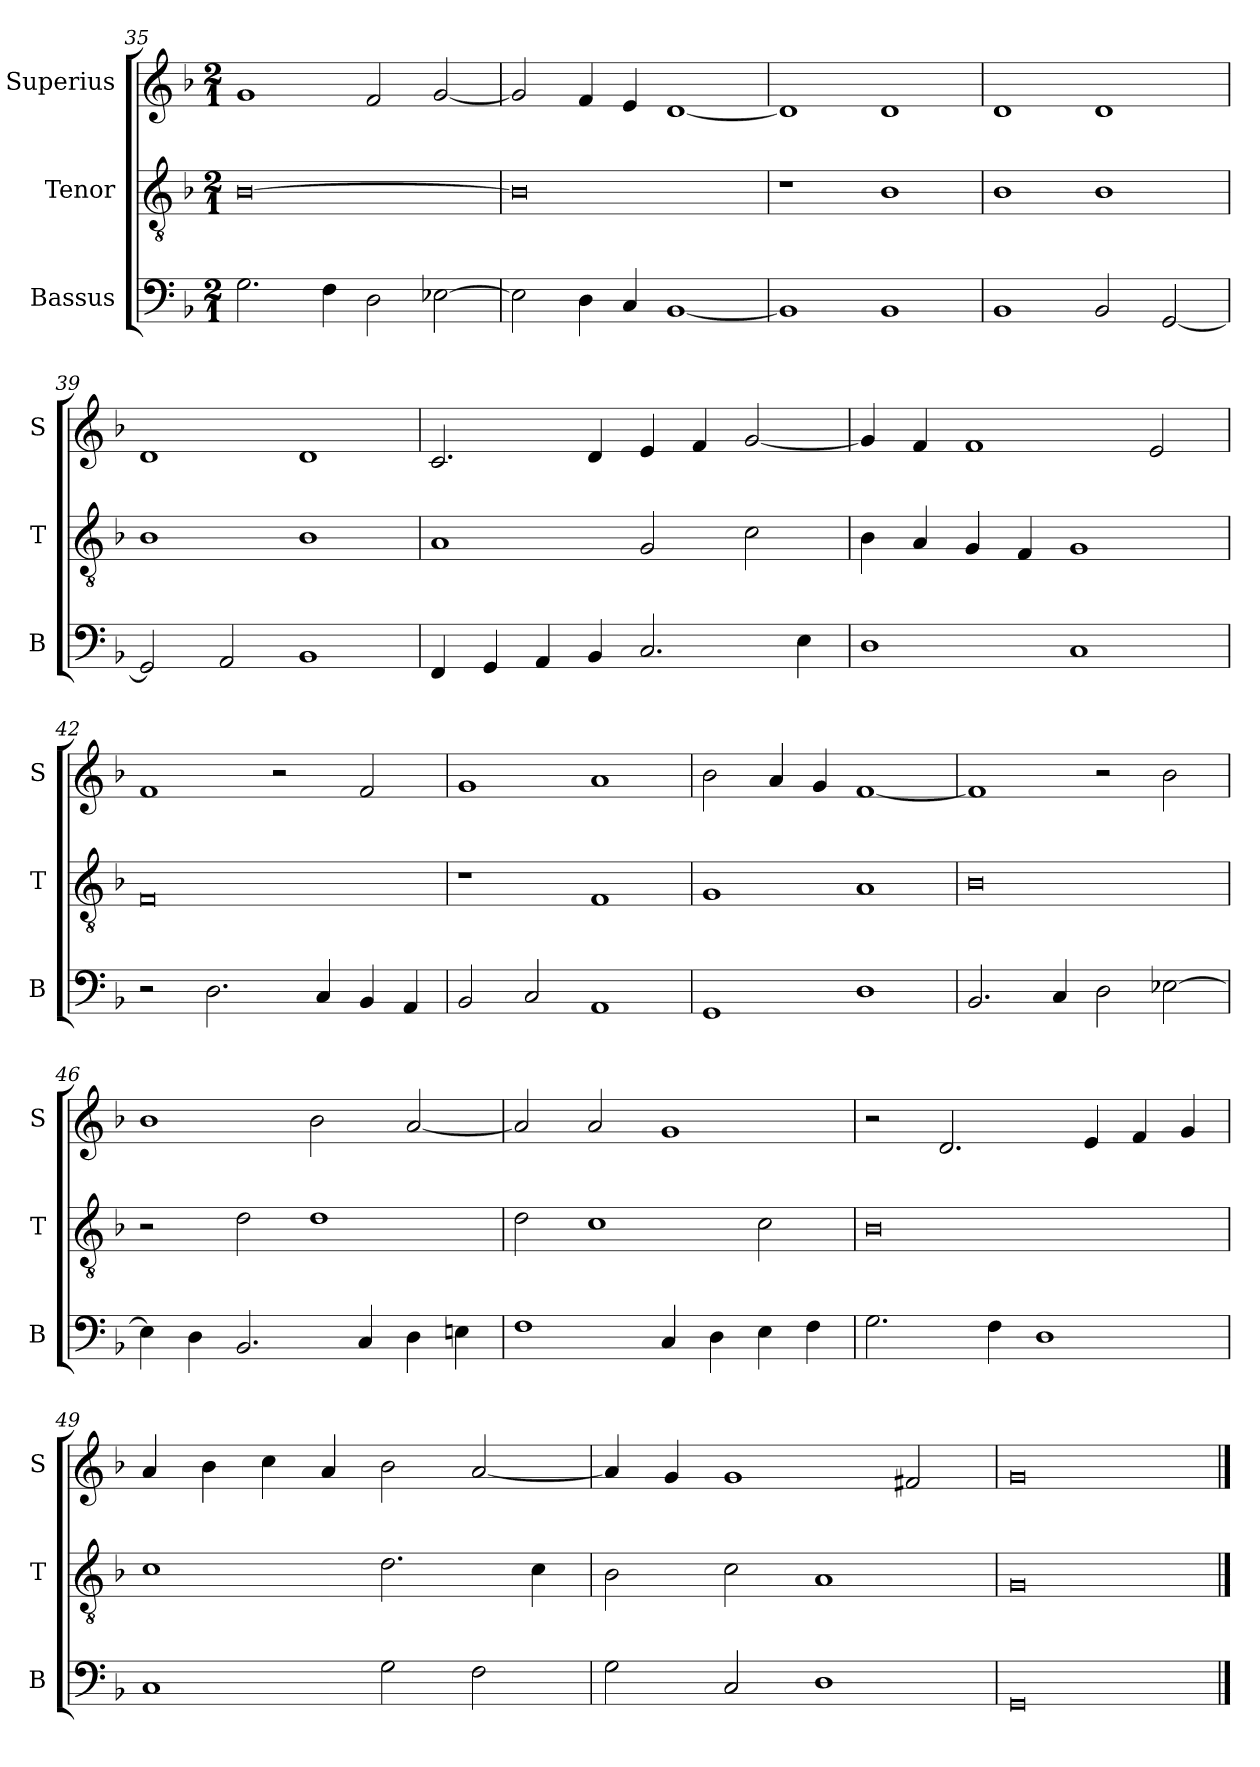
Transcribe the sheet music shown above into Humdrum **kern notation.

**kern	**kern	**kern
*part3	*part2	*part1
*staff3	*staff2	*staff1
*I"Bassus	*I"Tenor	*I"Superius
*I'B	*I'T	*I'S
*clefF4	*clefGv2	*clefG2
*k[b-]	*k[b-]	*k[b-]
*M2/1	*M2/1	*M2/1
=35	=35	=35
2.G\	[0B-	1g
4F\	.	.
2D\	.	2f/
[2E-X\	.	[2g/
=36	=36	=36
2E-\]	0B-]	2g/]
4D\	.	4f/
4C/	.	4e/
[1BB-	.	[1d
=37	=37	=37
1BB-]	1r	1d]
1BB-	1B-	1d
=38	=38	=38
1BB-	1B-	1d
2BB-/	1B-	1d
[2GG/	.	.
=39	=39	=39
2GG/]	1B-	1d
2AA/	.	.
1BB-	1B-	1d
=40	=40	=40
4FF/	1A	2.c/
4GG/	.	.
4AA/	.	.
4BB-/	.	4d/
2.C/	2G/	4e/
.	.	4f/
.	2c\	[2g/
4E\	.	.
=41	=41	=41
1D	4B-\	4g/]
.	4A/	4f/
.	4G/	1f
.	4F/	.
1C	1G	.
.	.	2e/
=42	=42	=42
2r	0F	1f
2.D\	.	.
.	.	2r
4C/	.	.
4BB-/	.	2f/
4AA/	.	.
=43	=43	=43
2BB-/	1r	1g
2C/	.	.
1AA	1F	1a
=44	=44	=44
1GG	1G	2b-\
.	.	4a/
.	.	4g/
1D	1A	[1f
=45	=45	=45
2.BB-/	0B-	1f]
4C/	.	.
2D\	.	2r
[2E-X\	.	2b-\
=46	=46	=46
4E-\]	2r	1b-
4D\	.	.
2.BB-/	2d\	.
.	1d	2b-\
4C/	.	.
4D\	.	[2a/
4En\	.	.
=47	=47	=47
1F	2d\	2a/]
.	1c	2a/
4C/	.	1g
4D\	.	.
4E\	2c\	.
4F\	.	.
=48	=48	=48
2.G\	0B-	2r
.	.	2.d/
4F\	.	.
1D	.	.
.	.	4e/
.	.	4f/
.	.	4g/
=49	=49	=49
1C	1c	4a/
.	.	4b-\
.	.	4cc\
.	.	4a/
2G\	2.d\	2b-\
2F\	.	[2a/
.	4c\	.
=50	=50	=50
2G\	2B-\	4a/]
.	.	4g/
2C/	2c\	1g
1D	1A	.
.	.	2f#X/
=51	=51	=51
0GG	0G	0g
==	==	==
*-	*-	*-
